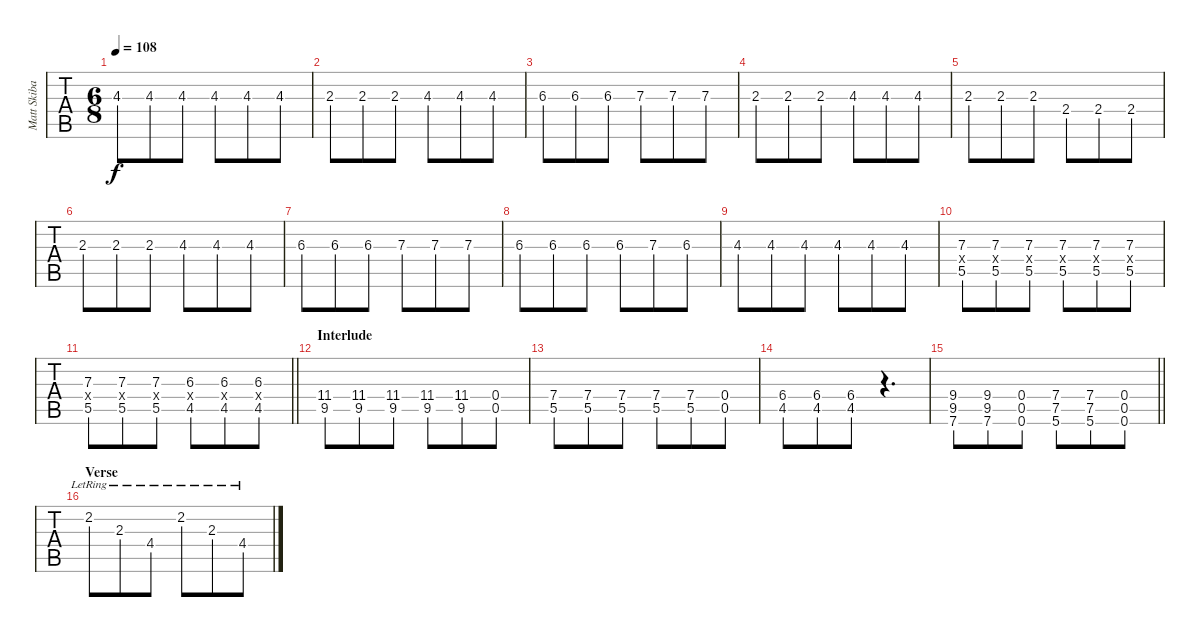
\track ("Matt Skiba - Guitar Two" "Matt Skiba") {instrument distortionguitar}
\staff {tabs}
\tuning (E4 B3 G3 D3 A2 E2) {hide}
\ts (6 8)
\tempo 108
\clef g2
\ks a
4.3.8{dy f} 4.3.8 4.3.8 4.3.8 4.3.8 4.3.8 |
2.3.8 2.3.8 2.3.8 4.3.8 4.3.8 4.3.8 |
6.3.8 6.3.8 6.3.8 7.3.8 7.3.8 7.3.8 |
2.3.8 2.3.8 2.3.8 4.3.8 4.3.8 4.3.8 |
2.3.8 2.3.8 2.3.8 2.4.8 2.4.8 2.4.8 |
2.3.8 2.3.8 2.3.8 4.3.8 4.3.8 4.3.8 |
6.3.8 6.3.8 6.3.8 7.3.8 7.3.8 7.3.8 |
6.3.8 6.3.8 6.3.8 6.3.8 7.3.8 6.3.8 |
4.3.8 4.3.8 4.3.8 4.3.8 4.3.8 4.3.8 |
(7.3 5.4{x} 5.5).8 (7.3 5.4{x} 5.5).8 (7.3 5.4{x} 5.5).8 (7.3 5.4{x} 5.5).8 (7.3 5.4{x} 5.5).8 (7.3 5.4{x} 5.5).8 |
\barLineRight lightlight
(7.3 5.4{x} 5.5).8 (7.3 5.4{x} 5.5).8 (7.3 5.4{x} 5.5).8 (6.3 4.4{x} 4.5).8 (6.3 4.4{x} 4.5).8 (6.3 4.4{x} 4.5).8 |
\section ("" "Interlude")
(11.4 9.5).8 (11.4 9.5).8 (11.4 9.5).8 (11.4 9.5).8 (11.4 9.5).8 (0.4 0.5).8 |
(7.4 5.5).8 (7.4 5.5).8 (7.4 5.5).8 (7.4 5.5).8 (7.4 5.5).8 (0.4 0.5).8 |
(6.4 4.5).8 (6.4 4.5).8 (6.4 4.5).8 r.4{d} |
\barLineRight lightlight
(9.4 9.5 7.6).8{balance 13} (9.4 9.5 7.6).8 (0.4 0.5 0.6).8 (7.4 7.5 5.6).8 (7.4 7.5 5.6).8 (0.4 0.5 0.6).8 |
\section ("" "Verse")
2.2{lr}.8{balance 8 instrument electricguitarclean} 2.3{lr}.8 4.4{lr}.8 2.2{lr}.8 2.3{lr}.8 4.4{lr}.8
